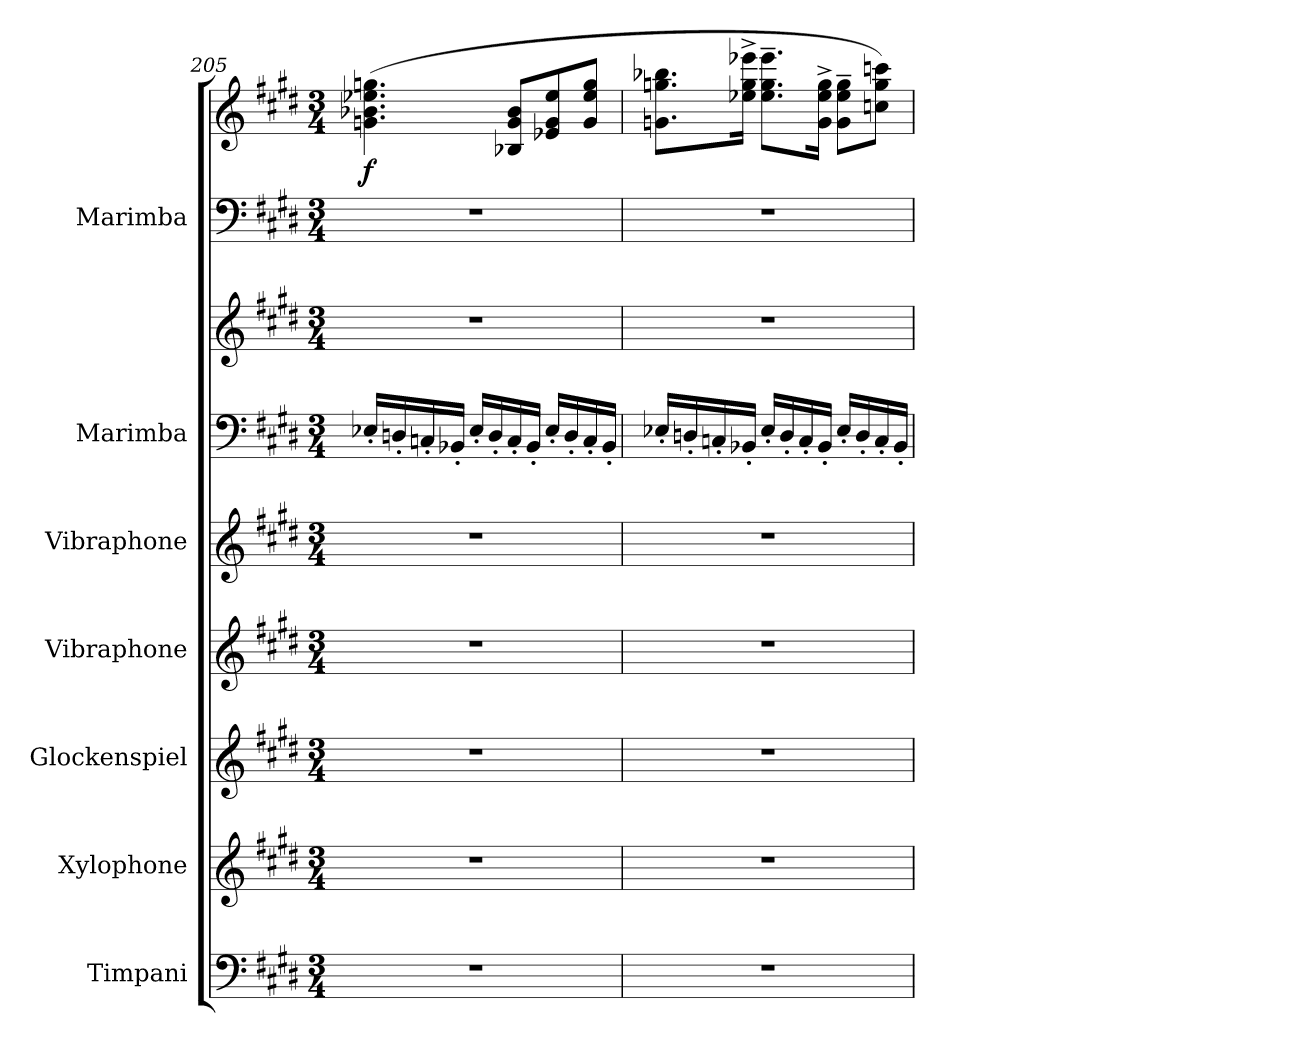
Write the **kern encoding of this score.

**kern	**kern	**kern	**kern	**kern	**kern	**kern	**kern	**kern	**dynam
*part7	*part6	*part5	*part4	*part3	*part2	*part2	*part1	*part1	*part1
*staff9	*staff8	*staff7	*staff6	*staff5	*staff4	*staff3	*staff2	*staff1	*staff1/2
*I"Timpani	*I"Xylophone	*I"Glockenspiel	*I"Vibraphone	*I"Vibraphone	*I"Marimba	*	*I"Marimba	*	*
*I'Timp.	*I'Xyl.	*I'Glk.	*I'Vib.	*I'Vib.	*I'Mrm.	*	*I'Mrm.	*	*
*clefF4	*clefG2	*clefG2	*clefG2	*clefG2	*clefF4	*clefG2	*clefF4	*clefG2	*
*	*ITrd-7c-12	*ITrd-14c-24	*	*	*	*	*	*	*
*k[f#c#g#d#]	*k[f#c#g#d#]	*k[f#c#g#d#]	*k[f#c#g#d#]	*k[f#c#g#d#]	*k[f#c#g#d#]	*k[f#c#g#d#]	*k[f#c#g#d#]	*k[f#c#g#d#]	*
*M3/4	*M3/4	*M3/4	*M3/4	*M3/4	*M3/4	*M3/4	*M3/4	*M3/4	*
=205	=205	=205	=205	=205	=205	=205	=205	=205	=205
!	!	!	!	!	!	!	!	!	!LO:DY:b
2.r	2.r	2.r	2.r	2.r	16E-X'/LL	2.r	2.r	(4.gn\ 4.b-X\ 4.ee-X\ 4.ggn\	f
.	.	.	.	.	16Dn'/	.	.	.	.
.	.	.	.	.	16Cn'/	.	.	.	.
.	.	.	.	.	16BB-X'/JJ	.	.	.	.
.	.	.	.	.	16E-'/LL	.	.	.	.
.	.	.	.	.	16D'/	.	.	.	.
!	!	!	!	!	!	!	!	!	!LO:DY:b
.	.	.	.	.	16C'/	.	.	8B-X/ 8g/ 8b-/L	other-dynamics
.	.	.	.	.	16BB-'/JJ	.	.	.	.
.	.	.	.	.	16E-'/LL	.	.	8e-X/ 8g/ 8ee-/	.
.	.	.	.	.	16D'/	.	.	.	.
.	.	.	.	.	16C'/	.	.	8g/ 8ee-/ 8gg/J	.
.	.	.	.	.	16BB-'/JJ	.	.	.	.
!!LO:PB:g=z
=206	=206	=206	=206	=206	=206	=206	=206	=206	=206
2.r	2.r	2.r	2.r	2.r	16E-X'/LL	2.r	2.r	8.gn\ 8.ggn\ 8.bb-X\L	.
.	.	.	.	.	16Dn'/	.	.	.	.
.	.	.	.	.	16Cn'/	.	.	.	.
.	.	.	.	.	16BB-X'/JJ	.	.	16ee-X\^ 16gg\^ 16eee-X\^Jk	.
.	.	.	.	.	16E-'/LL	.	.	8.ee-\~ 8.gg\~ 8.eee-\~L	.
.	.	.	.	.	16D'/	.	.	.	.
.	.	.	.	.	16C'/	.	.	.	.
.	.	.	.	.	16BB-'/JJ	.	.	16g\^ 16ee-\^ 16gg\^Jk	.
.	.	.	.	.	16E-'/LL	.	.	8g\~ 8ee-\~ 8gg\~L	.
.	.	.	.	.	16D'/	.	.	.	.
.	.	.	.	.	16C'/	.	.	8ccn\ 8gg\ 8cccn\J)	.
.	.	.	.	.	16BB-'/JJ	.	.	.	.
=	=	=	=	=	=	=	=	=	=
*-	*-	*-	*-	*-	*-	*-	*-	*-	*-
